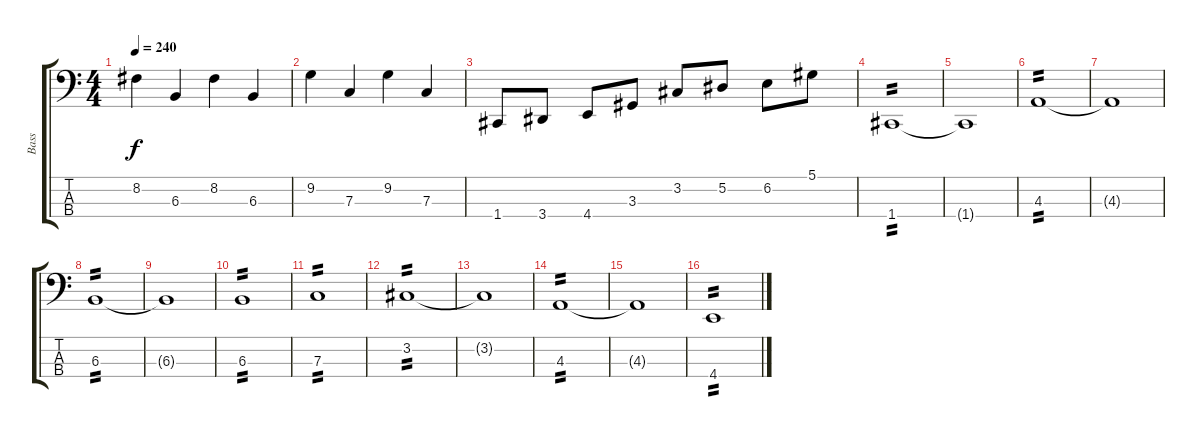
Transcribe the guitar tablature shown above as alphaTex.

\track ("Bass" "Bass") {instrument electricbasspick}
\staff {score tabs}
\tuning (Eb2 Bb1 F1 C1) {hide}
\ts (4 4)
\tempo 240
\clef f4
\ks c
8.2.4{dy f} 6.3.4 8.2.4 6.3.4 |
9.2.4 7.3.4 9.2.4 7.3.4 |
1.4.8 3.4.8 4.4.8 3.3.8 3.2.8 5.2.8 6.2.8 5.1.8 |
1.4.1{tp 2} |
1.4{t}.1 |
4.3.1{tp 2} |
4.3{t}.1 |
6.3.1{tp 2} |
6.3{t}.1 |
6.3.1{tp 2} |
7.3.1{tp 2} |
3.2.1{tp 2} |
3.2{t}.1 |
4.3.1{tp 2} |
4.3{t}.1 |
4.4.1{tp 2}
